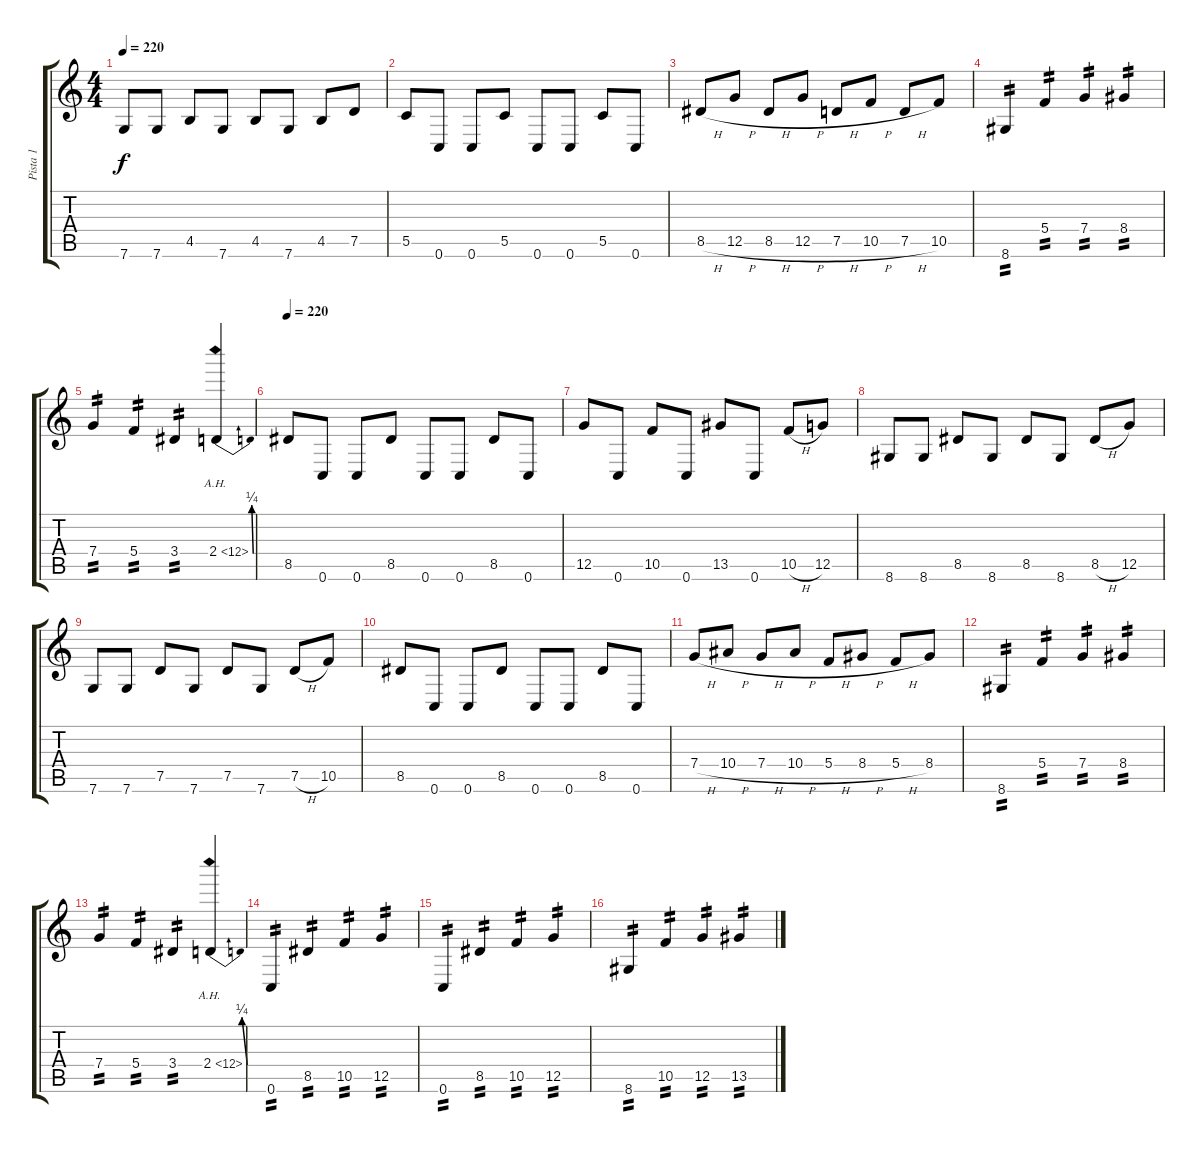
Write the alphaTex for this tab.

\track ("Pista 1" "Pista 1") {instrument distortionguitar}
\staff {score tabs}
\tuning (D4 A3 F3 C3 G2 C2) {hide}
\ts (4 4)
\tempo 220
\clef g2
\ks c
7.6.8{dy f} 7.6.8 4.5.8 7.6.8 4.5.8 7.6.8 4.5.8 7.5.8 |
5.5.8 0.6.8 0.6.8 5.5.8 0.6.8 0.6.8 5.5.8 0.6.8 |
8.5{h}.8 12.5{h}.8 8.5{h}.8 12.5{h}.8 7.5{h}.8 10.5{h}.8 7.5{h}.8 10.5.8 |
8.6.4{tp 2} 5.4.4{tp 2} 7.4.4{tp 2} 8.4.4{tp 2} |
7.4.4{tp 2} 5.4.4{tp 2} 3.4.4{tp 2} 2.4{be (bend 0 0 60 1) ah 10}.4 |
\tempo 220
8.5.8 0.6.8 0.6.8 8.5.8 0.6.8 0.6.8 8.5.8 0.6.8 |
12.5.8 0.6.8 10.5.8 0.6.8 13.5.8 0.6.8 10.5{h}.8 12.5.8 |
8.6.8 8.6.8 8.5.8 8.6.8 8.5.8 8.6.8 8.5{h}.8 12.5.8 |
7.6.8 7.6.8 7.5.8 7.6.8 7.5.8 7.6.8 7.5{h}.8 10.5.8 |
8.5.8 0.6.8 0.6.8 8.5.8 0.6.8 0.6.8 8.5.8 0.6.8 |
7.4{h}.8 10.4{h}.8 7.4{h}.8 10.4{h}.8 5.4{h}.8 8.4{h}.8 5.4{h}.8 8.4.8 |
8.6.4{tp 2} 5.4.4{tp 2} 7.4.4{tp 2} 8.4.4{tp 2} |
7.4.4{tp 2} 5.4.4{tp 2} 3.4.4{tp 2} 2.4{be (bend 0 0 60 1) ah 10}.4 |
0.6.4{tp 2} 8.5.4{tp 2} 10.5.4{tp 2} 12.5.4{tp 2} |
0.6.4{tp 2} 8.5.4{tp 2} 10.5.4{tp 2} 12.5.4{tp 2} |
8.6.4{tp 2} 10.5.4{tp 2} 12.5.4{tp 2} 13.5.4{tp 2}
